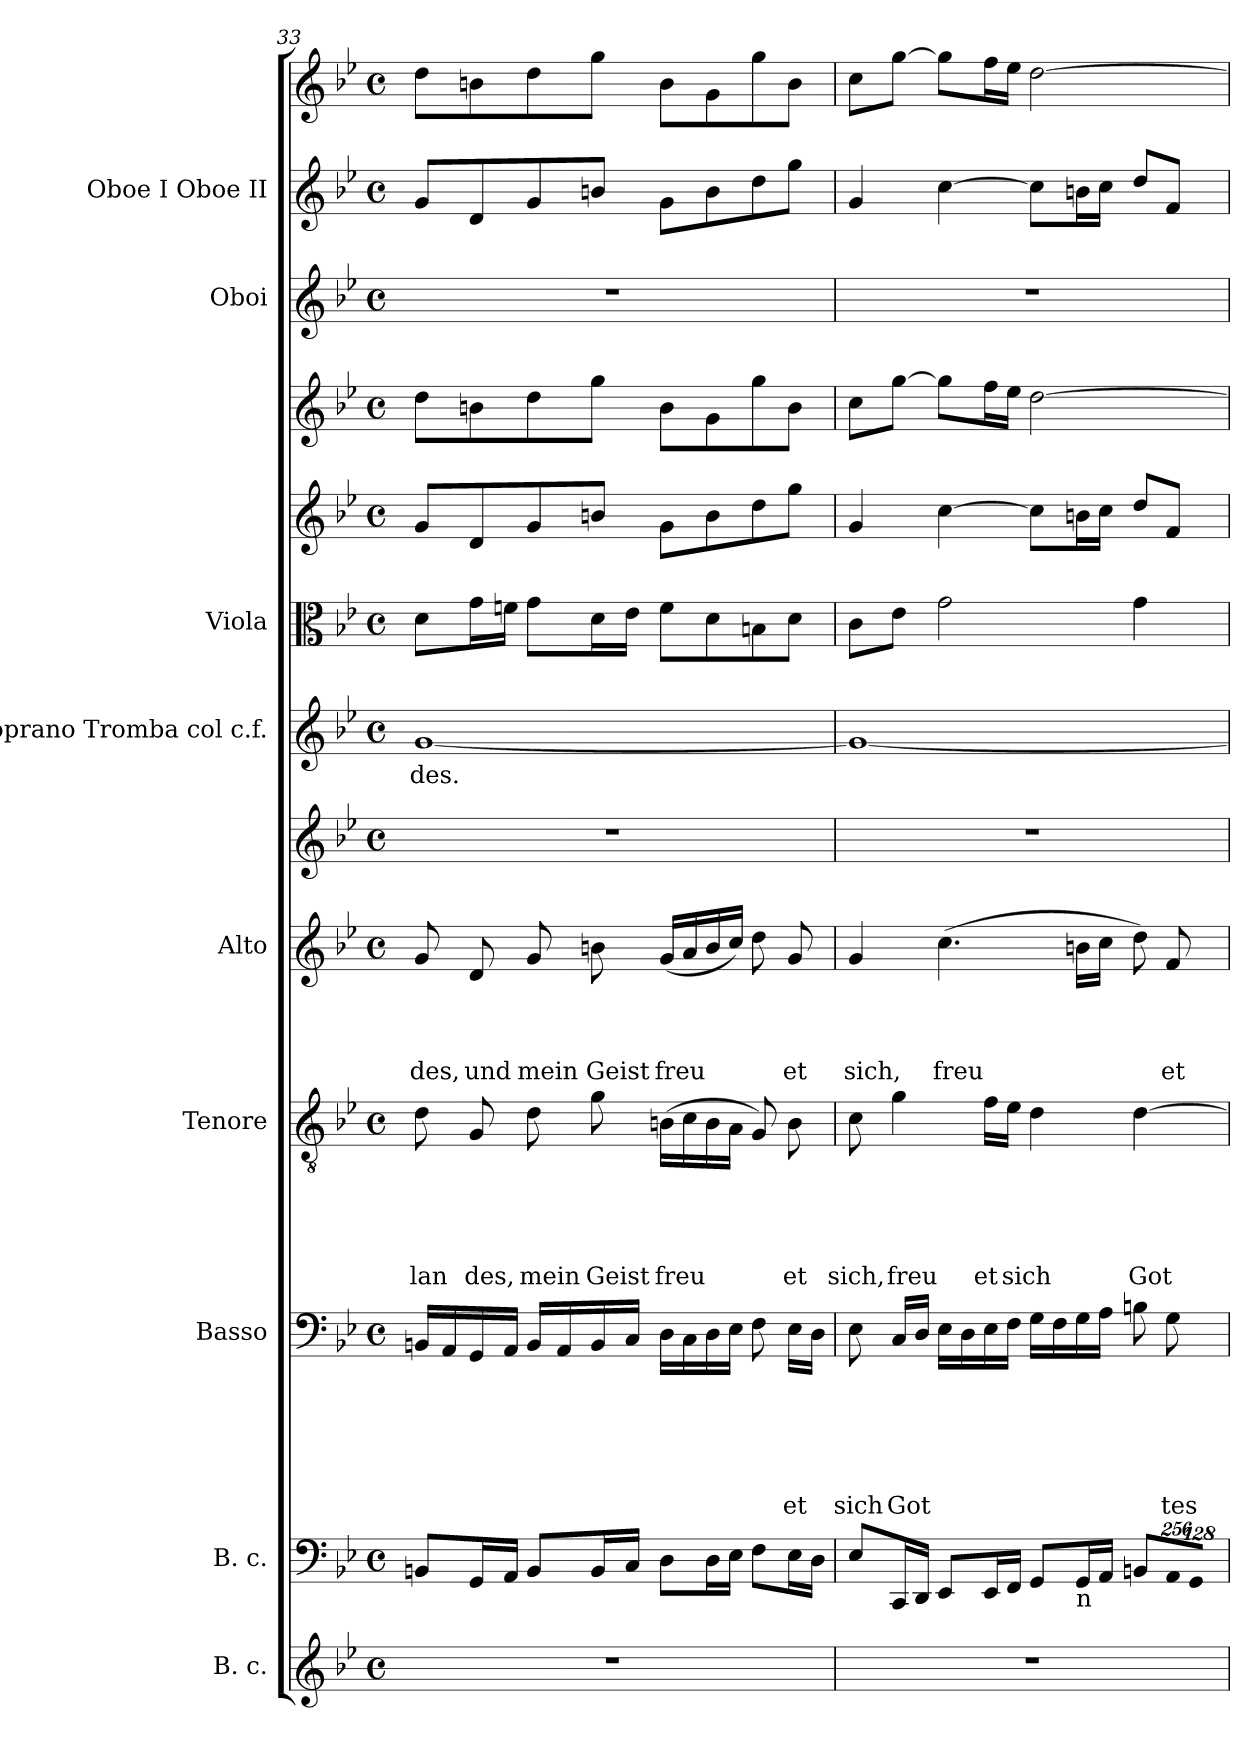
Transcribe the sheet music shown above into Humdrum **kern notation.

**kern	**kern	**kern	**text	**text	**text	**text	**text	**text	**kern	**text	**text	**text	**text	**text	**kern	**text	**text	**text	**text	**kern	**kern	**text	**kern	**kern	**kern	**kern	**kern	**kern
*part12	*part11	*part10	*part10	*part10	*part10	*part10	*part10	*part10	*part9	*part9	*part9	*part9	*part9	*part9	*part8	*part8	*part8	*part8	*part8	*part7	*part6	*part6	*part5	*part4	*part3	*part2	*part1	*part1
*staff13	*staff12	*staff11	*staff11	*staff11	*staff11	*staff11	*staff11	*staff11	*staff10	*staff10	*staff10	*staff10	*staff10	*staff10	*staff9	*staff9	*staff9	*staff9	*staff9	*staff8	*staff7	*staff7	*staff6	*staff5	*staff4	*staff3	*staff2	*staff1
*I"B. c.	*I"B. c.	*I"Basso	*	*	*	*	*	*	*I"Tenore	*	*	*	*	*	*I"Alto	*	*	*	*	*	*I"Soprano Tromba col c.f.	*	*I"Viola	*	*	*I"Oboi	*I"Oboe I Oboe II	*
*	*I'B. c.	*I'Basso	*	*	*	*	*	*	*I'Tenore	*	*	*	*	*	*I'Alto	*	*	*	*	*	*I'Soprano	*	*I'Viola	*	*	*	*I'Ob	*
!!LO:PB:g=z
*clefG2	*clefF4	*clefF4	*	*	*	*	*	*	*clefGv2	*	*	*	*	*	*clefG2	*	*	*	*	*clefG2	*clefG2	*	*clefC3	*clefG2	*clefG2	*clefG2	*clefG2	*clefG2
*k[b-e-]	*k[b-e-]	*k[b-e-]	*	*	*	*	*	*	*k[b-e-]	*	*	*	*	*	*k[b-e-]	*	*	*	*	*k[b-e-]	*k[b-e-]	*	*k[b-e-]	*k[b-e-]	*k[b-e-]	*k[b-e-]	*k[b-e-]	*k[b-e-]
*B-:	*B-:	*B-:	*	*	*	*	*	*	*B-:	*	*	*	*	*	*B-:	*	*	*	*	*B-:	*B-:	*	*B-:	*B-:	*B-:	*B-:	*B-:	*B-:
*M4/4	*M4/4	*M4/4	*	*	*	*	*	*	*M4/4	*	*	*	*	*	*M4/4	*	*	*	*	*M4/4	*M4/4	*	*M4/4	*M4/4	*M4/4	*M4/4	*M4/4	*M4/4
*met(c)	*met(c)	*met(c)	*	*	*	*	*	*	*met(c)	*	*	*	*	*	*met(c)	*	*	*	*	*met(c)	*met(c)	*	*met(c)	*met(c)	*met(c)	*met(c)	*met(c)	*met(c)
=33	=33	=33	=33	=33	=33	=33	=33	=33	=33	=33	=33	=33	=33	=33	=33	=33	=33	=33	=33	=33	=33	=33	=33	=33	=33	=33	=33	=33
!	!	!	!	!	!	!	!	!	!	!	!	!	!	!LO:LY:b	!	!	!	!	!LO:LY:b	!	!	!LO:LY:b	!	!	!	!	!	!
1r	8BBn</L	16BBn/LL	.	.	.	.	.	.	8d\	.	.	.	.	lan	8g/	.	.	.	des,	1r	[<1g	des.	8d\L	8g/L	8dd\L	1r	8g/L	8dd\L
.	.	16AA/	.	.	.	.	.	.	.	.	.	.	.	.	.	.	.	.	.	.	.	.	.	.	.	.	.	.
!	!	!	!	!	!	!	!	!	!	!	!	!	!	!LO:LY:b	!	!	!	!	!LO:LY:b	!	!	!	!	!	!	!	!	!
.	16GG/L	16GG/	.	.	.	.	.	.	8G/	.	.	.	.	des,	8d/	.	.	.	und	.	.	.	16g\L	8d/	8bn\	.	8d/	8bn\
.	16AA/JJ	16AA/JJ	.	.	.	.	.	.	.	.	.	.	.	.	.	.	.	.	.	.	.	.	16fn\JJ	.	.	.	.	.
!	!	!	!	!	!	!	!	!	!	!	!	!	!	!LO:LY:b	!	!	!	!	!LO:LY:b	!	!	!	!	!	!	!	!	!
.	8BB</L	16BB/LL	.	.	.	.	.	.	8d\	.	.	.	.	mein	8g/	.	.	.	mein	.	.	.	8g\L	8g/	8dd\	.	8g/	8dd\
.	.	16AA/	.	.	.	.	.	.	.	.	.	.	.	.	.	.	.	.	.	.	.	.	.	.	.	.	.	.
!	!	!	!	!	!	!	!	!	!	!	!	!	!	!LO:LY:b	!	!	!	!	!LO:LY:b	!	!	!	!	!	!	!	!	!
.	16BB/L	16BB/	.	.	.	.	.	.	8g\	.	.	.	.	Geist	8bn\	.	.	.	Geist	.	.	.	16d\L	8bn/J	8gg\J	.	8bn/J	8gg\J
.	16C/JJ	16C/JJ	.	.	.	.	.	.	.	.	.	.	.	.	.	.	.	.	.	.	.	.	16e-\JJ	.	.	.	.	.
!	!	!	!	!	!	!	!	!	!	!	!	!	!	!LO:LY:b	!	!	!	!	!LO:LY:b	!	!	!	!	!	!	!	!	!
.	8D>\L	16D\LL	.	.	.	.	.	.	(>16Bn\LL	.	.	.	.	freu	(>16g/LL	.	.	.	freu	.	.	.	8f\L	8g\L	8b\L	.	8g\L	8b\L
.	.	16C\	.	.	.	.	.	.	16c\	.	.	.	.	.	16a/	.	.	.	.	.	.	.	.	.	.	.	.	.
.	16D\L	16D\	.	.	.	.	.	.	16B\	.	.	.	.	.	16b/	.	.	.	.	.	.	.	8d\	8b\	8g\	.	8b\	8g\
.	16E->\JJ	16E-\JJ	.	.	.	.	.	.	16A\JJ	.	.	.	.	.	16cc/JJ)	.	.	.	.	.	.	.	.	.	.	.	.	.
.	8F\L	8F\	.	.	.	.	.	.	8G/)	.	.	.	.	.	8dd\	.	.	.	.	.	.	.	8Bn\	8dd\	8gg\	.	8dd\	8gg\
!	!	!	!	!	!	!	!	!LO:LY:b	!	!	!	!	!	!LO:LY:b	!	!	!	!	!LO:LY:b	!	!	!	!	!	!	!	!	!
.	16E-\L	16E-\LL	.	.	.	.	.	et	8B\	.	.	.	.	et	8g/	.	.	.	et	.	.	.	8d\J	8gg\J	8b\J	.	8gg\J	8b\J
.	16D\JJ	16D\JJ	.	.	.	.	.	.	.	.	.	.	.	.	.	.	.	.	.	.	.	.	.	.	.	.	.	.
=34	=34	=34	=34	=34	=34	=34	=34	=34	=34	=34	=34	=34	=34	=34	=34	=34	=34	=34	=34	=34	=34	=34	=34	=34	=34	=34	=34	=34
!	!	!	!	!	!	!	!	!LO:LY:b	!	!	!	!	!	!LO:LY:b	!	!	!	!	!LO:LY:b	!	!	!	!	!	!	!	!	!
1r	8E-</L	8E-\	.	.	.	.	.	sich	8c\	.	.	.	.	sich,	4g/	.	.	.	sich,	1r	1g_	.	8c\L	4g/	8cc\L	1r	4g/	8cc\L
!	!	!	!	!	!	!	!	!LO:LY:b	!	!	!	!	!	!LO:LY:b	!	!	!	!	!	!	!	!	!	!	!	!	!	!
.	16CC/L	16C/LL	.	.	.	.	.	Got	4g\	.	.	.	.	freu	.	.	.	.	.	.	.	.	8e-\J	.	[>8gg\J	.	.	[>8gg\J
.	16DD/JJ	16D/JJ	.	.	.	.	.	.	.	.	.	.	.	.	.	.	.	.	.	.	.	.	.	.	.	.	.	.
!	!	!	!	!	!	!	!	!	!	!	!	!	!	!	!	!	!	!	!LO:LY:b	!	!	!	!	!	!	!	!	!
.	8EE-</L	16E-\LL	.	.	.	.	.	.	.	.	.	.	.	.	(>4.cc\	.	.	.	freu	.	.	.	2g\	[>4cc\	8gg\L]	.	[>4cc\	8gg\L]
.	.	16D\	.	.	.	.	.	.	.	.	.	.	.	.	.	.	.	.	.	.	.	.	.	.	.	.	.	.
!	!	!	!	!	!	!	!	!	!	!	!	!	!	!LO:LY:b	!	!	!	!	!	!	!	!	!	!	!	!	!	!
.	16EE-/L	16E-\	.	.	.	.	.	.	16f\LL	.	.	.	.	et	.	.	.	.	.	.	.	.	.	.	16ff\L	.	.	16ff\L
!	!	!	!	!	!	!	!	!	!	!	!	!	!	!LO:LY:b	!	!	!	!	!	!	!	!	!	!	!	!	!	!
.	16FF/JJ	16F\JJ	.	.	.	.	.	.	16e-\JJ	.	.	.	.	sich	.	.	.	.	.	.	.	.	.	.	16ee-\JJ	.	.	16ee-\JJ
.	8GG</L	16G\LL	.	.	.	.	.	.	4d\	.	.	.	.	.	.	.	.	.	.	.	.	.	.	8cc\L]	[>2dd\	.	8cc\L]	[>2dd\
.	.	16F\	.	.	.	.	.	.	.	.	.	.	.	.	.	.	.	.	.	.	.	.	.	.	.	.	.	.
!	!LO:TX:b:t=n	!	!	!	!	!	!	!	!	!	!	!	!	!	!	!	!	!	!	!	!	!	!	!	!	!	!	!
.	16GG/L	16G\	.	.	.	.	.	.	.	.	.	.	.	.	16bn\LL	.	.	.	.	.	.	.	.	16bn\L	.	.	16bn\L	.
.	16AA/JJ	16A\JJ	.	.	.	.	.	.	.	.	.	.	.	.	16cc\JJ	.	.	.	.	.	.	.	.	16cc\JJ	.	.	16cc\JJ	.
!	!	!	!	!	!	!	!	!	!	!	!	!	!	!LO:LY:b	!	!	!	!	!	!	!	!	!	!	!	!	!	!
.	8BBn</L	8Bn\	.	.	.	.	.	.	[>4d\	.	.	.	.	Got	8dd\)	.	.	.	.	.	.	.	4g\	8dd/L	.	.	8dd/L	.
*	*Xbrackettup	*	*	*	*	*	*	*	*	*	*	*	*	*	*	*	*	*	*	*	*	*	*	*	*	*	*	*
!	!LO:N:vis=16	!	!	!	!	!	!	!LO:LY:b	!	!	!	!	!	!	!	!	!	!	!LO:LY:b	!	!	!	!	!	!	!	!	!
.	4096%171AA/L	8G\	.	.	.	.	.	tes	.	.	.	.	.	.	8f/	.	.	.	et	.	.	.	.	8f/J	.	.	8f/J	.
!	!LO:N:vis=16	!	!	!	!	!	!	!	!	!	!	!	!	!	!	!	!	!	!	!	!	!	!	!	!	!	!	!
.	2048%85GG</JJ	.	.	.	.	.	.	.	.	.	.	.	.	.	.	.	.	.	.	.	.	.	.	.	.	.	.	.
.	32ryy	.	.	.	.	.	.	.	.	.	.	.	.	.	.	.	.	.	.	.	.	.	.	.	.	.	.	.
.	128ryy	.	.	.	.	.	.	.	.	.	.	.	.	.	.	.	.	.	.	.	.	.	.	.	.	.	.	.
.	512ryy	.	.	.	.	.	.	.	.	.	.	.	.	.	.	.	.	.	.	.	.	.	.	.	.	.	.	.
.	2048.ryy	.	.	.	.	.	.	.	.	.	.	.	.	.	.	.	.	.	.	.	.	.	.	.	.	.	.	.
=	=	=	=	=	=	=	=	=	=	=	=	=	=	=	=	=	=	=	=	=	=	=	=	=	=	=	=	=
*-	*-	*-	*-	*-	*-	*-	*-	*-	*-	*-	*-	*-	*-	*-	*-	*-	*-	*-	*-	*-	*-	*-	*-	*-	*-	*-	*-	*-
